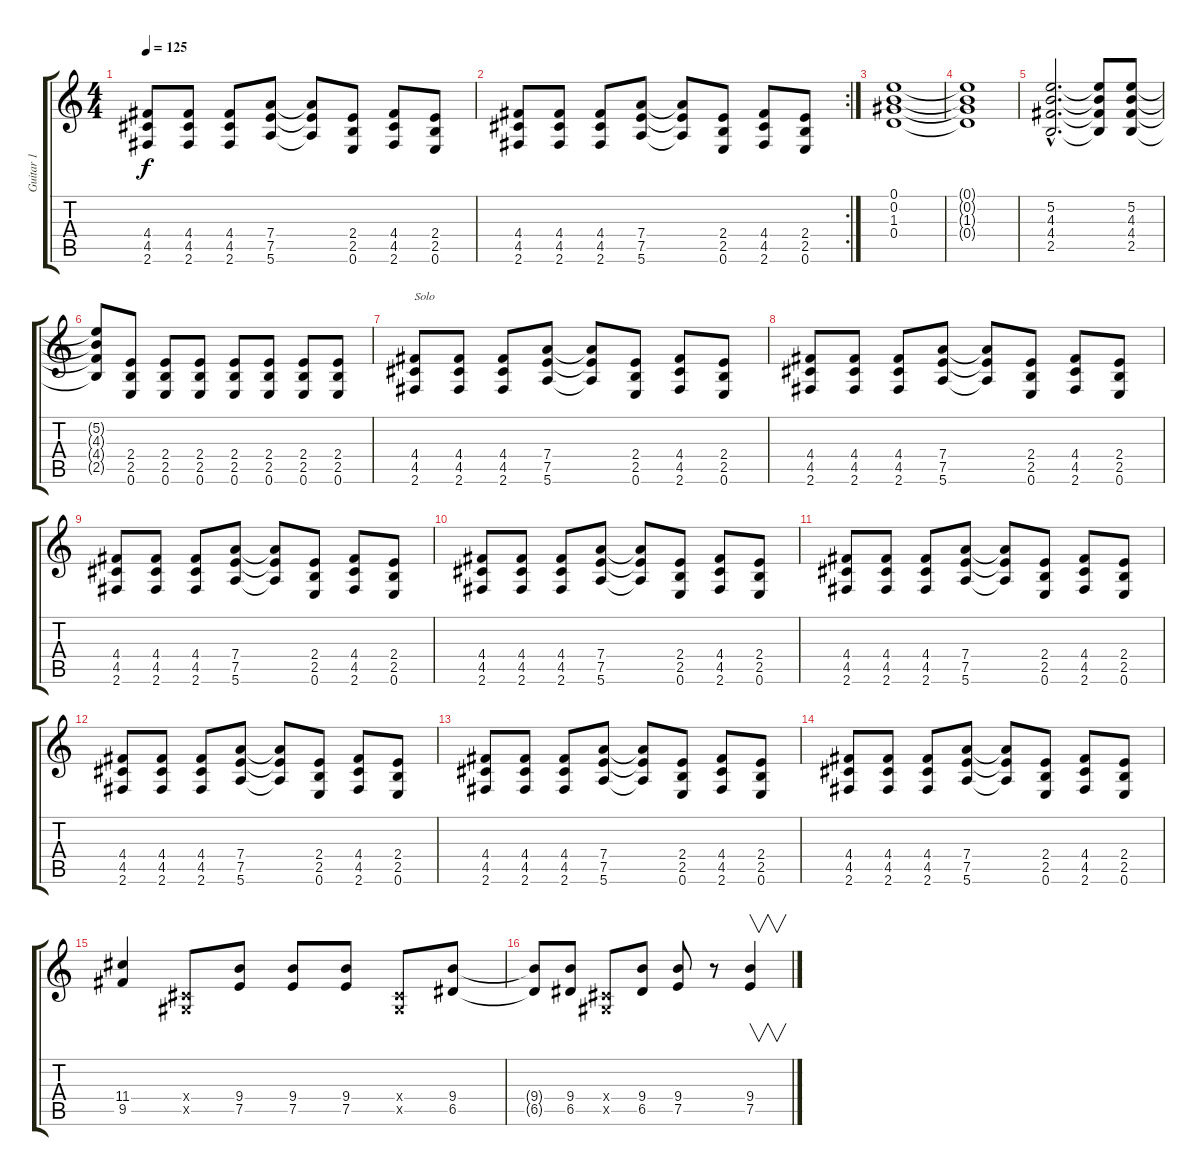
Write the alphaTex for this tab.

\track ("Guitar 1" "Guitar 1") {instrument electricguitarclean}
\staff {score tabs}
\tuning (E4 B3 G3 D3 A2 E2) {hide}
\ts (4 4)
\tempo 125
\clef g2
\ks c
(4.4 4.5 2.6).8{dy f} (4.4 4.5 2.6).8 (4.4 4.5 2.6).8 (7.4 7.5 5.6).8 (7.4{t} 7.5{t} 5.6{t}).8 (2.4 2.5 0.6).8 (4.4 4.5 2.6).8 (2.4 2.5 0.6).8 |
\rc 2
(4.4 4.5 2.6).8 (4.4 4.5 2.6).8 (4.4 4.5 2.6).8 (7.4 7.5 5.6).8 (7.4{t} 7.5{t} 5.6{t}).8 (2.4 2.5 0.6).8 (4.4 4.5 2.6).8 (2.4 2.5 0.6).8 |
(0.1 0.2 1.3 0.4).1 |
(0.1{t} 0.2{t} 1.3{t} 0.4{t}).1 |
(5.2{hac} 4.3{hac} 4.4{hac} 2.5{hac}).2{d} (5.2{t} 4.3{t} 4.4{t} 2.5{t}).8 (5.2 4.3 4.4 2.5).8 |
(5.2{t} 4.3{t} 4.4{t} 2.5{t}).8 (2.4 2.5 0.6).8 (2.4 2.5 0.6).8 (2.4 2.5 0.6).8 (2.4 2.5 0.6).8 (2.4 2.5 0.6).8 (2.4 2.5 0.6).8 (2.4 2.5 0.6).8 |
(4.4 4.5 2.6).8{txt "Solo"} (4.4 4.5 2.6).8 (4.4 4.5 2.6).8 (7.4 7.5 5.6).8 (7.4{t} 7.5{t} 5.6{t}).8 (2.4 2.5 0.6).8 (4.4 4.5 2.6).8 (2.4 2.5 0.6).8 |
(4.4 4.5 2.6).8 (4.4 4.5 2.6).8 (4.4 4.5 2.6).8 (7.4 7.5 5.6).8 (7.4{t} 7.5{t} 5.6{t}).8 (2.4 2.5 0.6).8 (4.4 4.5 2.6).8 (2.4 2.5 0.6).8 |
(4.4 4.5 2.6).8 (4.4 4.5 2.6).8 (4.4 4.5 2.6).8 (7.4 7.5 5.6).8 (7.4{t} 7.5{t} 5.6{t}).8 (2.4 2.5 0.6).8 (4.4 4.5 2.6).8 (2.4 2.5 0.6).8 |
(4.4 4.5 2.6).8 (4.4 4.5 2.6).8 (4.4 4.5 2.6).8 (7.4 7.5 5.6).8 (7.4{t} 7.5{t} 5.6{t}).8 (2.4 2.5 0.6).8 (4.4 4.5 2.6).8 (2.4 2.5 0.6).8 |
(4.4 4.5 2.6).8 (4.4 4.5 2.6).8 (4.4 4.5 2.6).8 (7.4 7.5 5.6).8 (7.4{t} 7.5{t} 5.6{t}).8 (2.4 2.5 0.6).8 (4.4 4.5 2.6).8 (2.4 2.5 0.6).8 |
(4.4 4.5 2.6).8 (4.4 4.5 2.6).8 (4.4 4.5 2.6).8 (7.4 7.5 5.6).8 (7.4{t} 7.5{t} 5.6{t}).8 (2.4 2.5 0.6).8 (4.4 4.5 2.6).8 (2.4 2.5 0.6).8 |
(4.4 4.5 2.6).8 (4.4 4.5 2.6).8 (4.4 4.5 2.6).8 (7.4 7.5 5.6).8 (7.4{t} 7.5{t} 5.6{t}).8 (2.4 2.5 0.6).8 (4.4 4.5 2.6).8 (2.4 2.5 0.6).8 |
(4.4 4.5 2.6).8 (4.4 4.5 2.6).8 (4.4 4.5 2.6).8 (7.4 7.5 5.6).8 (7.4{t} 7.5{t} 5.6{t}).8 (2.4 2.5 0.6).8 (4.4 4.5 2.6).8 (2.4 2.5 0.6).8 |
(11.4 9.5).4 (-1.4{x} -1.5{x}).8 (9.4 7.5).8 (9.4 7.5).8 (9.4 7.5).8 (-1.4{x} -1.5{x}).8 (9.4 6.5).8 |
(9.4{t} 6.5{t}).8 (9.4 6.5).8 (-1.4{x} -1.5{x}).8 (9.4 6.5).8 (9.4 7.5).8 r.8 (9.4 7.5).4{v}
